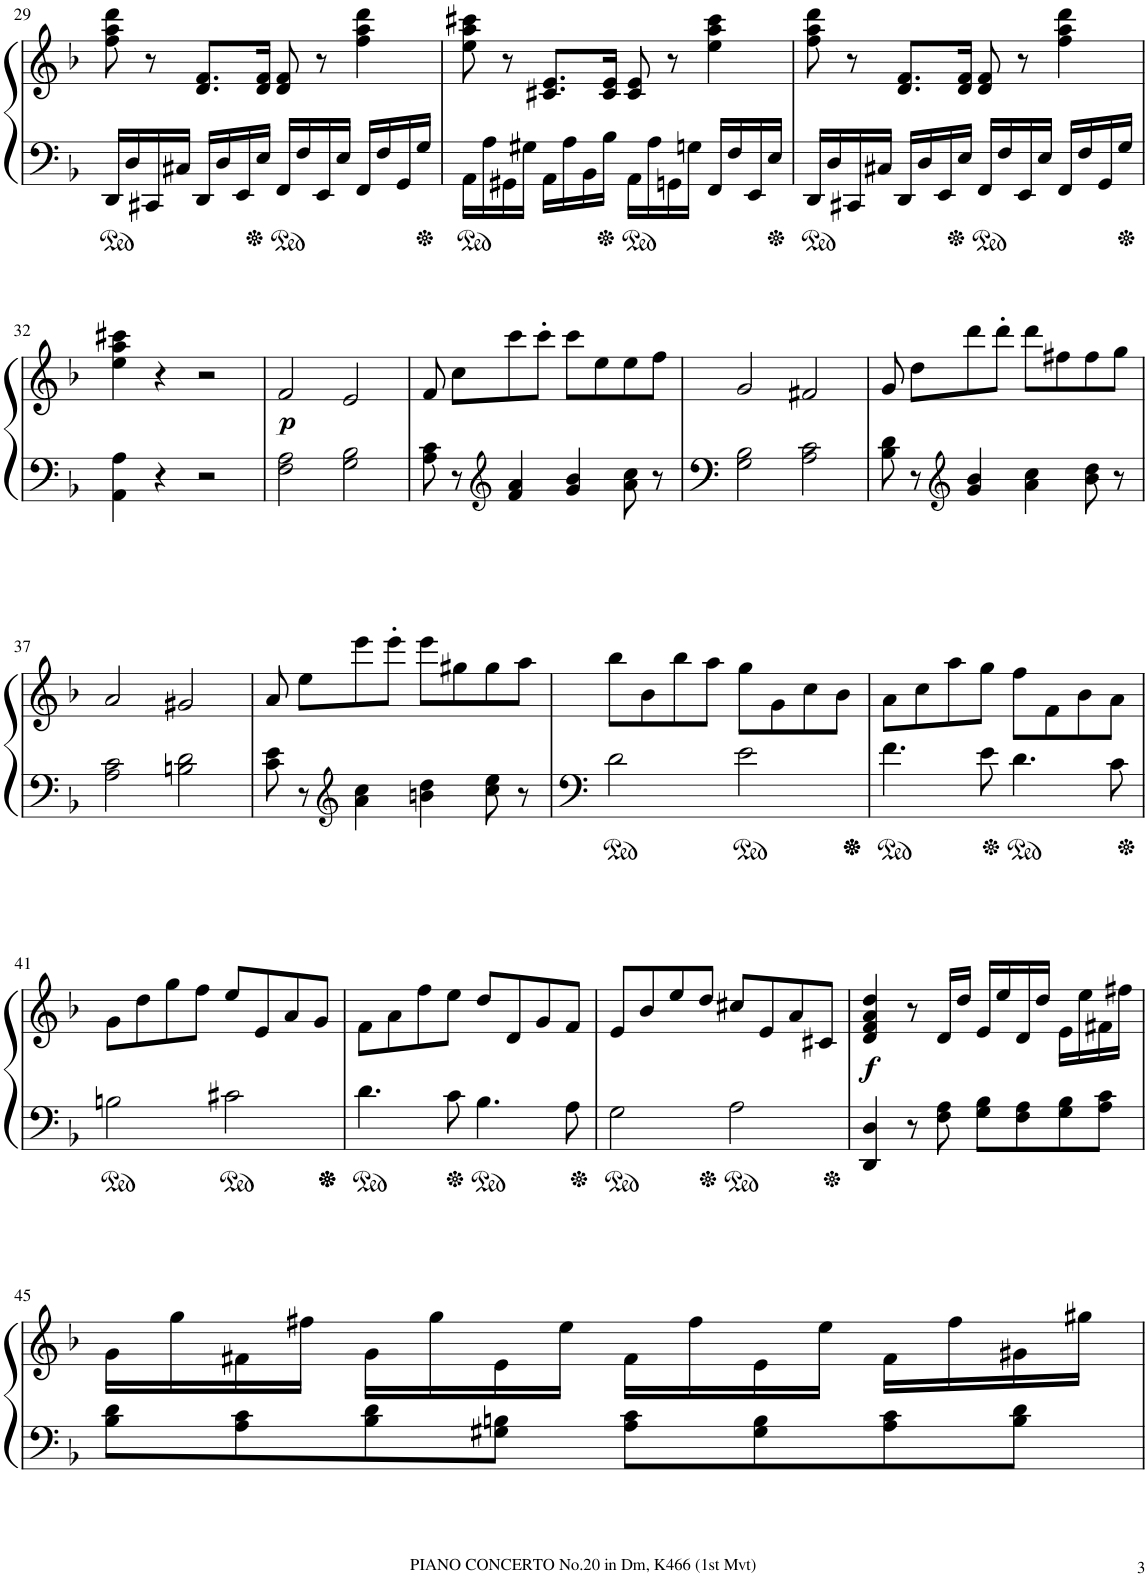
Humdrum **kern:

**kern	**kern	**dynam
*part1	*part1	*part1
*staff2	*staff1	*staff1/2
*I"ピアノ	*	*
!!LO:PB:g=z
*clefF4	*clefG2	*
*k[b-]	*k[b-]	*
*M4/4	*M4/4	*
*met(c)	*met(c)	*
=29	=29	=29
16DD/LL	8ff\ 8aa\ 8ddd\	.
16D/	.	.
16CC#X/	8r	.
16C#X/JJ	.	.
16DD/LL	8.d/ 8.f/L	.
16D/	.	.
16EE/	.	.
16E/JJ	16d/ 16f/Jk	.
16FF/LL	8d/ 8f/	.
16F/	.	.
16EE/	8r	.
16E/JJ	.	.
16FF/LL	4ff\ 4aa\ 4ddd\	.
16F/	.	.
16GG/	.	.
16G/JJ	.	.
=30	=30	=30
16AA\LL	8ee\ 8aa\ 8ccc#X\	.
16A\	.	.
16GG#X\	8r	.
16G#X\JJ	.	.
16AA\LL	8.c#X/ 8.e/L	.
16A\	.	.
16BB-\	.	.
16B-\JJ	16c#/ 16e/Jk	.
16AA\LL	8c#/ 8e/	.
16A\	.	.
16GGn\	8r	.
16Gn\JJ	.	.
16FF/LL	4ee\ 4aa\ 4ccc#\	.
16F/	.	.
16EE/	.	.
16E/JJ	.	.
=31	=31	=31
16DD/LL	8ff\ 8aa\ 8ddd\	.
16D/	.	.
16CC#X/	8r	.
16C#X/JJ	.	.
16DD/LL	8.d/ 8.f/L	.
16D/	.	.
16EE/	.	.
16E/JJ	16d/ 16f/Jk	.
16FF/LL	8d/ 8f/	.
16F/	.	.
16EE/	8r	.
16E/JJ	.	.
16FF/LL	4ff\ 4aa\ 4ddd\	.
16F/	.	.
16GG/	.	.
16G/JJ	.	.
!!LO:LB:g=z
=32	=32	=32
4AA\ 4A\	4ee\ 4aa\ 4ccc#X\	.
4r	4r	.
2r	2r	.
=33	=33	=33
!	!	!LO:DY:a=2
2F\ 2A\	2f/	p
2G\ 2B-\	2e/	.
=34	=34	=34
8A\ 8c\	8f/	.
8r	8cc\L	.
*clefG2	*	*
4f/ 4a/	8ccc\	.
.	8ccc'\J	.
4g/ 4b-/	8ccc\L	.
.	8ee\	.
8a\ 8cc\	8ee\	.
8r	8ff\J	.
=35	=35	=35
2G\ 2B-\	2g/	.
2A\ 2c\	2f#X/	.
=36	=36	=36
8B-\ 8d\	8g/	.
8r	8dd\L	.
*clefG2	*	*
4g/ 4b-/	8ddd\	.
.	8ddd'\J	.
4a\ 4cc\	8ddd\L	.
.	8ff#X\	.
8b-\ 8dd\	8ff#\	.
8r	8gg\J	.
!!LO:LB:g=z
=37	=37	=37
2A\ 2c\	2a/	.
2Bn\ 2d\	2g#X/	.
=38	=38	=38
8c\ 8e\	8a/	.
8r	8ee\L	.
*clefG2	*	*
4a\ 4cc\	8eee\	.
.	8eee'\J	.
4bn\ 4dd\	8eee\L	.
.	8gg#X\	.
8cc\ 8ee\	8gg#\	.
8r	8aa\J	.
=39	=39	=39
2d\	8bb-\L	.
.	8b-\	.
.	8bb-\	.
.	8aa\J	.
2e\	8gg\L	.
.	8g\	.
.	8cc\	.
.	8b-\J	.
=40	=40	=40
4.f\	8a\L	.
.	8cc\	.
.	8aa\	.
8e\	8gg\J	.
4.d\	8ff\L	.
.	8f\	.
.	8b-\	.
8c\	8a\J	.
!!LO:LB:g=z
=41	=41	=41
2Bn\	8g\L	.
.	8dd\	.
.	8gg\	.
.	8ff\J	.
2c#X\	8ee/L	.
.	8e/	.
.	8a/	.
.	8g/J	.
=42	=42	=42
4.d\	8f\L	.
.	8a\	.
.	8ff\	.
8c\	8ee\J	.
4.B-\	8dd/L	.
.	8d/	.
.	8g/	.
8A\	8f/J	.
=43	=43	=43
2G\	8e/L	.
.	8b-/	.
.	8ee/	.
.	8dd/J	.
2A\	8cc#X/L	.
.	8e/	.
.	8a/	.
.	8c#X/J	.
=44	=44	=44
!	!	!LO:DY:b
4DD/ 4D/	4d/ 4f/ 4a/ 4dd/	f
8r	8r	.
8F\ 8A\	16d/LL	.
.	16dd/JJ	.
8G\ 8B-\L	16e/LL	.
.	16ee/	.
8F\ 8A\	16d/	.
.	16dd/JJ	.
8G\ 8B-\	16e\LL	.
.	16ee\	.
8A\ 8c\J	16f#X\	.
.	16ff#X\JJ	.
!!LO:LB:g=z
=45	=45	=45
8B-\ 8d\L	16g\LL	.
.	16gg\	.
8A\ 8c\	16f#X\	.
.	16ff#X\JJ	.
8B-\ 8d\	16g\LL	.
.	16gg\	.
8G#X\ 8Bn\J	16e\	.
.	16ee\JJ	.
8A\ 8c\L	16f#\LL	.
.	16ff#\	.
8G#\ 8B\	16e\	.
.	16ee\JJ	.
8A\ 8c\	16f#\LL	.
.	16ff#\	.
8B\ 8d\J	16g#X\	.
.	16gg#X\JJ	.
=	=	=
*-	*-	*-
